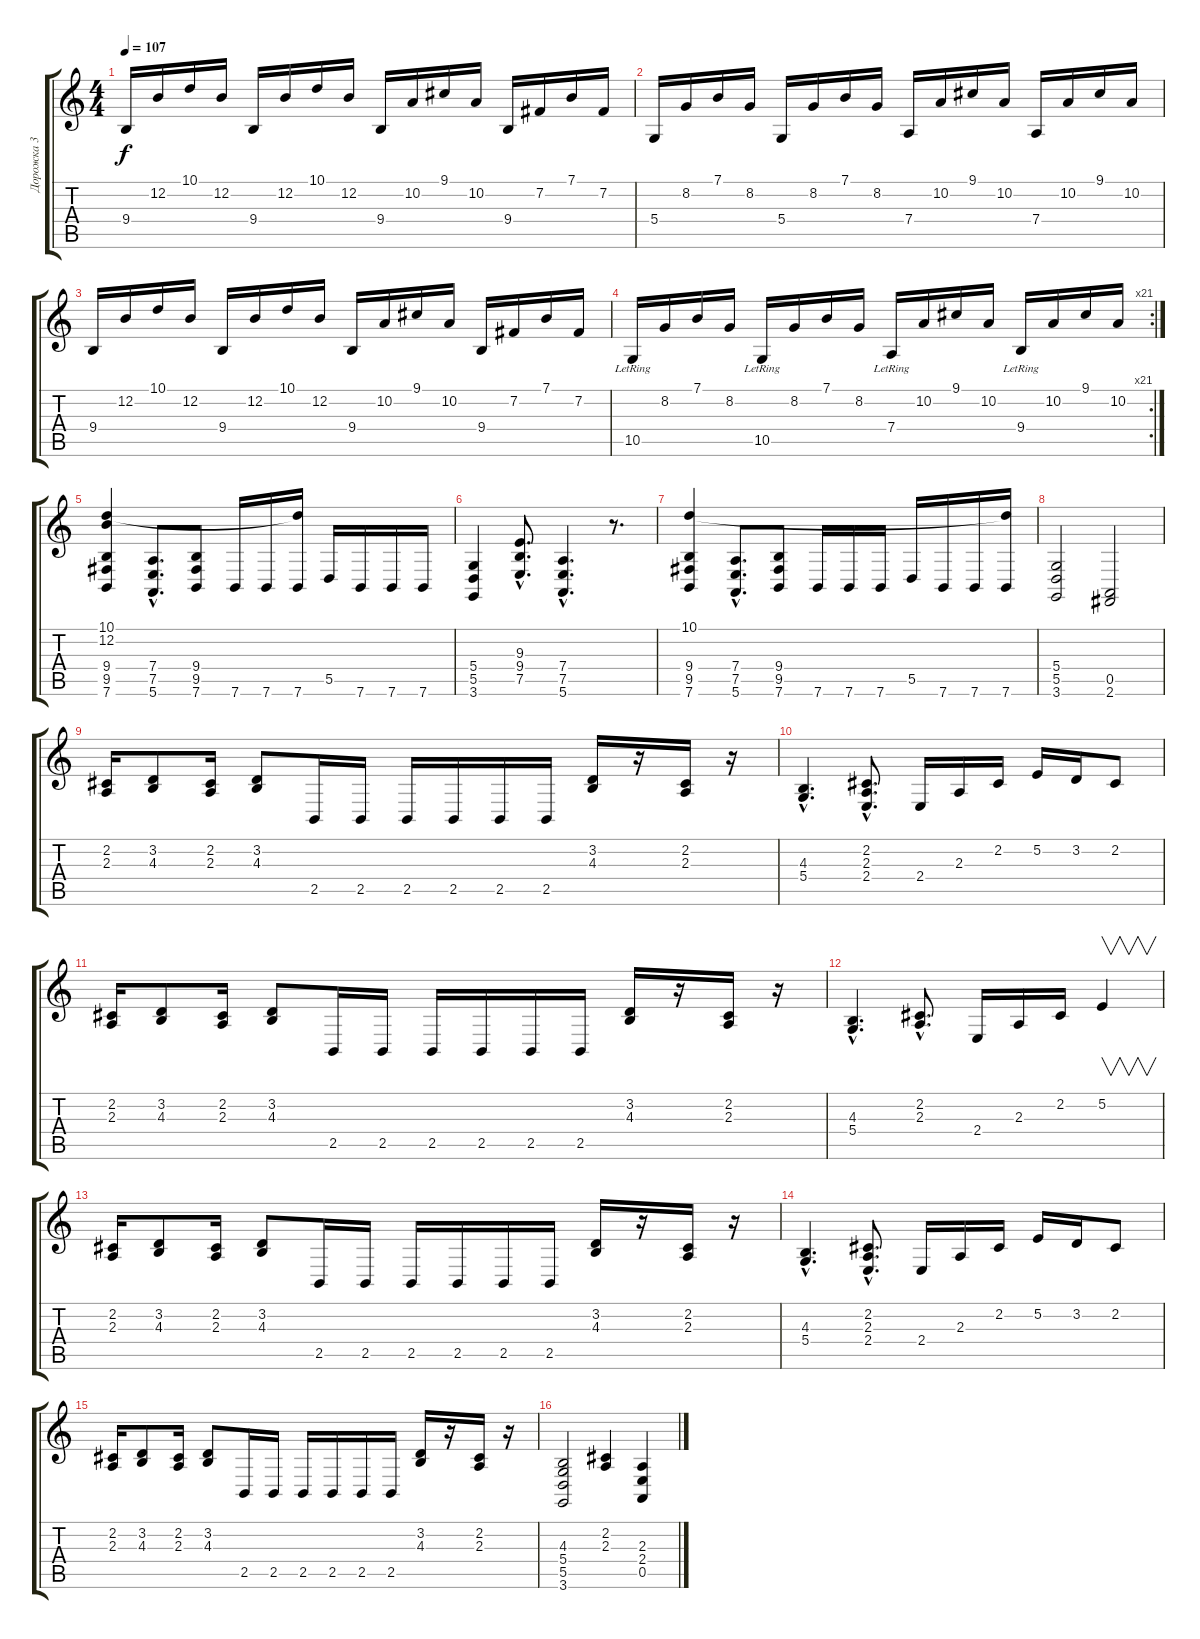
\track ("Дорожка 3" "Дорожка 3") {instrument stringensemble1}
\staff {score tabs}
\tuning (E4 B3 G3 D3 A2 E2) {hide}
\ts (4 4)
\tempo 107
\clef g2
\ks c
9.4.16{dy f} 12.2.16 10.1.16 12.2.16 9.4.16 12.2.16 10.1.16 12.2.16 9.4.16 10.2.16 9.1.16 10.2.16 9.4.16 7.2.16 7.1.16 7.2.16 |
5.4.16 8.2.16 7.1.16 8.2.16 5.4.16 8.2.16 7.1.16 8.2.16 7.4.16 10.2.16 9.1.16 10.2.16 7.4.16 10.2.16 9.1.16 10.2.16 |
9.4.16 12.2.16 10.1.16 12.2.16 9.4.16 12.2.16 10.1.16 12.2.16 9.4.16 10.2.16 9.1.16 10.2.16 9.4.16 7.2.16 7.1.16 7.2.16 |
\rc 21
10.5{lr}.16 8.2.16 7.1.16 8.2.16 10.5{lr}.16 8.2.16 7.1.16 8.2.16 7.4{lr}.16 10.2.16 9.1.16 10.2.16 9.4{lr}.16 10.2.16 9.1.16 10.2.16 |
(10.1 12.2 9.4 9.5 7.6).4{instrument overdrivenguitar} (7.4{hac} 7.5{hac} 5.6{hac}).8{d} (9.4 9.5 7.6).8 7.6.16 7.6.16 (10.1{t} 7.6).16 5.5.16 7.6.16 7.6.16 7.6.16 |
(5.4 5.5 3.6).4 (9.3{hac} 9.4{hac} 7.5{hac}).8{d} (7.4{hac} 7.5{hac} 5.6{hac}).4{d} r.8{d} |
(10.1 9.4 9.5 7.6).4 (7.4{hac} 7.5{hac} 5.6{hac}).8{d} (9.4 9.5 7.6).8 7.6.16 7.6.16 7.6.16 5.5.16 7.6.16 7.6.16 (10.1{t} 7.6).16 |
(5.4 5.5 3.6).2 (0.5 2.6).2 |
(2.2 2.3).16 (3.2 4.3).8 (2.2 2.3).16 (3.2 4.3).8 2.5.16 2.5.16 2.5.16 2.5.16 2.5.16 2.5.16 (3.2 4.3).16 r.16 (2.2 2.3).16 r.16 |
(4.3{hac} 5.4{hac}).4{d} (2.2{hac} 2.3{hac} 2.4{hac}).8{d} 2.4.16 2.3.16 2.2.16 5.2.16 3.2.16 2.2.8 |
(2.2 2.3).16 (3.2 4.3).8 (2.2 2.3).16 (3.2 4.3).8 2.5.16 2.5.16 2.5.16 2.5.16 2.5.16 2.5.16 (3.2 4.3).16 r.16 (2.2 2.3).16 r.16 |
(4.3{hac} 5.4{hac}).4{d} (2.2{hac} 2.3{hac}).8{d} 2.4.16 2.3.16 2.2.16 5.2.4{v} |
(2.2 2.3).16 (3.2 4.3).8 (2.2 2.3).16 (3.2 4.3).8 2.5.16 2.5.16 2.5.16 2.5.16 2.5.16 2.5.16 (3.2 4.3).16 r.16 (2.2 2.3).16 r.16 |
(4.3{hac} 5.4{hac}).4{d} (2.2{hac} 2.3{hac} 2.4{hac}).8{d} 2.4.16 2.3.16 2.2.16 5.2.16 3.2.16 2.2.8 |
(2.2 2.3).16 (3.2 4.3).8 (2.2 2.3).16 (3.2 4.3).8 2.5.16 2.5.16 2.5.16 2.5.16 2.5.16 2.5.16 (3.2 4.3).16 r.16 (2.2 2.3).16 r.16 |
(4.3 5.4 5.5 3.6).2 (2.2 2.3).4 (2.3 2.4 0.5).4
